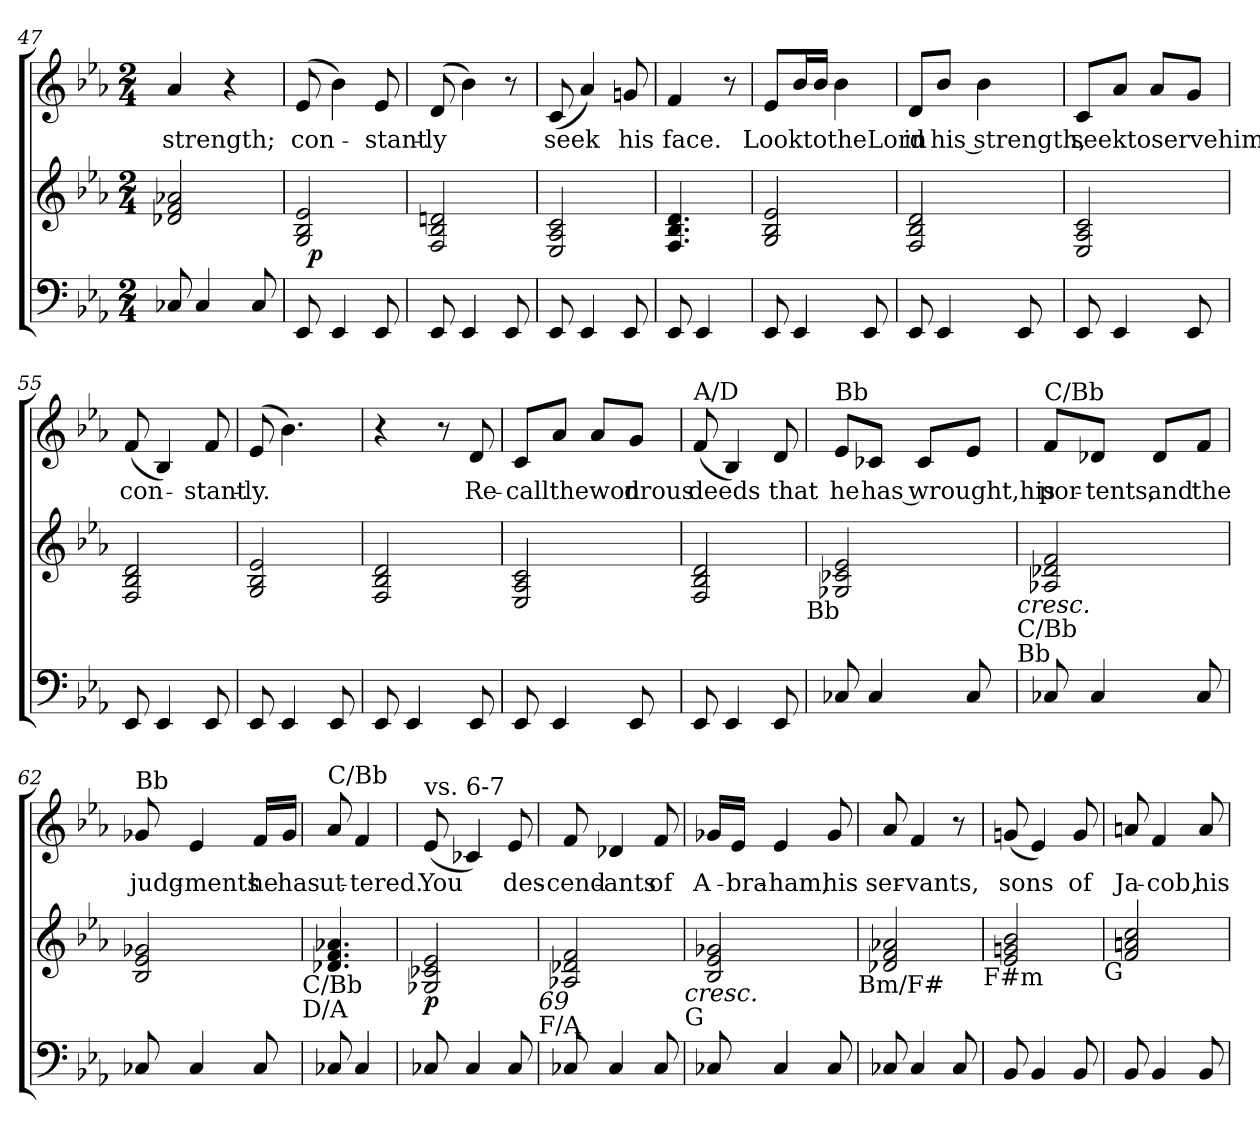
**kern	**kern	**dynam	**kern	**text
*part2	*part2	*part2	*part1	*part1
*staff3	*staff2	*staff2/3	*staff1	*staff1
*clefF4	*clefG2	*	*clefG2	*
*k[b-e-a-]	*k[b-e-a-]	*	*k[b-e-a-]	*
*E-:	*E-:	*	*E-:	*
*M2/4	*M2/4	*	*M2/4	*
=47	=47	=47	=47	=47
!	!	!	!	!LO:LY:b
8C-X/	2d-X/ 2f/ 2a-X/	.	4a-/	strength;
4C-/	.	.	.	.
.	.	.	4r	.
8C-/	.	.	.	.
=48	=48	=48	=48	=48
!	!	!	!	!LO:LY:b
*	*^	*	*	*
8EE-/	2G/ 2B-/ 2e-/	32ryy	.	(<8e-/	con-
!	!	!	!LO:DY:b	!	!
.	.	4...ryy	p	.	.
4EE-/	.	.	.	4b-\)	.
!	!	!	!	!	!LO:LY:b
8EE-/	.	.	.	8e-/	-stant-
=49	=49	=49	=49	=49	=49
!	!	!	!	!	!LO:LY:b
*	*v	*v	*	*	*
8EE-/	2F/ 2B-/ 2dn/	.	(8d/	-ly
4EE-/	.	.	4b-\)	.
8EE-/	.	.	8r	.
=50	=50	=50	=50	=50
!	!	!	!	!LO:LY:b
8EE-/	2E-/ 2A-/ 2c/	.	(8c/	seek
4EE-/	.	.	4a-/)	.
!	!	!	!	!LO:LY:b
8EE-/	.	.	8gn/	his
=51	=51	=51	=51	=51
!	!	!	!	!LO:LY:b
8EE-/	4.F/ 4.B-/ 4.d/	.	4f/	face.
4EE-/	.	.	.	.
.	.	.	8r	.
!!LO:PB:g=z
=52	=52	=52	=52	=52
!	!	!	!	!LO:LY:b
8EE-/	2G/ 2B-/ 2e-/	.	8e-/L	LooktotheLord
4EE-/	.	.	16b-/L	.
.	.	.	16b-/JJ	.
.	.	.	4b-\	.
8EE-/	.	.	.	.
=53	=53	=53	=53	=53
!	!	!	!	!LO:LY:b
8EE-/	2F/ 2B-/ 2d/	.	8d/L	in
!	!	!	!	!LO:LY:b
4EE-/	.	.	8b-/J	his strength,
.	.	.	4b-\	.
8EE-/	.	.	.	.
=54	=54	=54	=54	=54
!	!	!	!	!LO:LY:b
8EE-/	2E-/ 2A-/ 2c/	.	8c/L	seektoservehim
4EE-/	.	.	8a-/J	.
.	.	.	8a-/L	.
8EE-/	.	.	8g/J	.
=55	=55	=55	=55	=55
!	!	!	!	!LO:LY:b
8EE-/	2F/ 2B-/ 2d/	.	(<8f/	con-
4EE-/	.	.	4B-/)	.
!	!	!	!	!LO:LY:b
8EE-/	.	.	8f/	-stant-
=56	=56	=56	=56	=56
!	!	!	!	!LO:LY:b
8EE-/	2G/ 2B-/ 2e-/	.	(<8e-/	-ly.
4EE-/	.	.	4.b-\)	.
8EE-/	.	.	.	.
=57	=57	=57	=57	=57
8EE-/	2F/ 2B-/ 2d/	.	4r	.
4EE-/	.	.	.	.
.	.	.	8r	.
!	!	!	!	!LO:LY:b
8EE-/	.	.	8d/	Re-
=58	=58	=58	=58	=58
!	!	!	!	!LO:LY:b
8EE-/	2E-/ 2A-/ 2c/	.	8c/L	-callthewon
4EE-/	.	.	8a-/J	.
.	.	.	8a-/L	.
!	!	!	!	!LO:LY:b
8EE-/	.	.	8g/J	drous
!!LO:LB:g=z
=59	=59	=59	=59	=59
!	!	!	!LO:TX:a:t=A/D	!
!	!	!	!	!LO:LY:b
8EE-/	2F/ 2B-/ 2d/	.	(<8f/	deeds
4EE-/	.	.	4B-/)	.
!	!	!	!	!LO:LY:b
8EE-/	.	.	8d/	that
!	!LO:TX:b:t=Bb	!	!	!
=60	=60	=60	=60	=60
!	!	!	!LO:TX:a:t=Bb	!
!	!	!	!	!LO:LY:b
8C-X/	2G-X/ 2c-X/ 2e-/	.	8e-/L	he
!	!	!	!	!LO:LY:b
4C-/	.	.	8c-X/J	has wrought,his
.	.	.	8c-/L	.
8C-/	.	.	8e-/J	.
!	!LO:TX:b:i:t=cresc.	!	!	!
!	!LO:TX:b:t=C/Bb	!	!	!
!	!LO:TX:b:t=Bb	!	!	!
=61	=61	=61	=61	=61
!	!	!	!LO:TX:a:t=C/Bb	!
!	!	!	!	!LO:LY:b
8C-X/	2A-X/ 2d-X/ 2f/	.	8f/L	por-
!	!	!	!	!LO:LY:b
4C-/	.	.	8d-X/J	-tents,
!	!	!	!	!LO:LY:b
.	.	.	8d-/L	and
!	!	!	!	!LO:LY:b
8C-/	.	.	8f/J	the
=62	=62	=62	=62	=62
!	!	!	!LO:TX:a:t=Bb	!
!	!	!	!	!LO:LY:b
8C-X/	2B-/ 2e-/ 2g-X/	.	8g-X/	judg-
!	!	!	!	!LO:LY:b
4C-/	.	.	4e-/	-ments
!	!	!	!	!LO:LY:b
8C-/	.	.	16f/LL	he
!	!	!	!	!LO:LY:b
.	.	.	16g-/JJ	has
!	!LO:TX:b:t=C/Bb	!	!	!
!	!LO:TX:b:t=D/A	!	!	!
=63	=63	=63	=63	=63
!	!	!	!LO:TX:a:t=C/Bb	!
!	!	!	!	!LO:LY:b
8C-X/	4.d-X/ 4.f/ 4.a-X/	.	8a-/	ut-
!	!	!	!	!LO:LY:b
4C-/	.	.	4f/	-tered.
!!LO:LB:g=z
=64	=64	=64	=64	=64
!	!	!	!LO:TX:a:t=vs. 6-7	!
!	!	!LO:DY:b	!	!LO:LY:b
8C-X/	2G-X/ 2c-X/ 2e-/	p	(<8e-/	You
4C-/	.	.	4c-X/)	.
!	!	!	!	!LO:LY:b
8C-/	.	.	8e-/	des-
!	!LO:TX:b:i:t=69	!	!	!
!	!LO:TX:b:t=F/A	!	!	!
=65	=65	=65	=65	=65
!	!	!	!	!LO:LY:b
8C-X/	2A-X/ 2d-X/ 2f/	.	8f/	-cend-
!	!	!	!	!LO:LY:b
4C-/	.	.	4d-X/	-ants
!	!	!	!	!LO:LY:b
8C-/	.	.	8f/	of
!	!LO:TX:b:i:t=cresc.	!	!	!
!	!LO:TX:b:t=G	!	!	!
=66	=66	=66	=66	=66
!	!	!	!	!LO:LY:b
8C-X/	2B-/ 2e-/ 2g-X/	.	16g-X/LL	A-
!	!	!	!	!LO:LY:b
.	.	.	16e-/JJ	-bra-
!	!	!	!	!LO:LY:b
4C-/	.	.	4e-/	-ham,
!	!	!	!	!LO:LY:b
8C-/	.	.	8g-/	his
!	!LO:TX:b:t=Bm/F#	!	!	!
=67	=67	=67	=67	=67
!	!	!	!	!LO:LY:b
8C-X/	2d-X/ 2f/ 2a-X/	.	8a-/	ser-
!	!	!	!	!LO:LY:b
4C-/	.	.	4f/	-vants,
8C-/	.	.	8r	.
!	!LO:TX:b:t=F#m	!	!	!
=68	=68	=68	=68	=68
!	!	!	!	!LO:LY:b
8BB-/	2e-/ 2gn/ 2b-/	.	(<8gn/	sons
4BB-/	.	.	4e-/)	.
!	!	!	!	!LO:LY:b
8BB-/	.	.	8g/	of
!	!LO:TX:b:t=G	!	!	!
!!LO:LB:g=z
=69	=69	=69	=69	=69
!	!	!	!	!LO:LY:b
8BB-/	2f/ 2an/ 2cc/	.	8an/	Ja-
!	!	!	!	!LO:LY:b
4BB-/	.	.	4f/	-cob,
!	!	!	!	!LO:LY:b
8BB-/	.	.	8a/	his
=	=	=	=	=
*-	*-	*-	*-	*-
